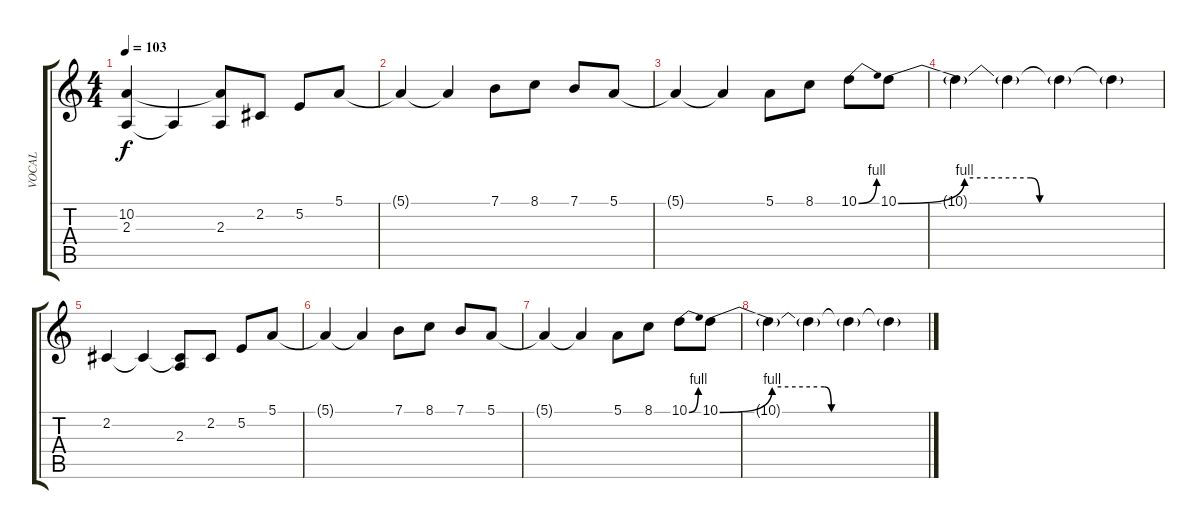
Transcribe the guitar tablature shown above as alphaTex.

\track ("VOCAL" "VOCAL") {instrument violin}
\staff {score tabs}
\tuning (E4 B3 G3 D3 A2 E2) {hide}
\ts (4 4)
\tempo 103
\clef g2
\ks c
(10.2 2.3).4{dy f} 2.3{t}.4 (10.2{t} 2.3).8 2.2.8 5.2.8 5.1.8 |
5.1{t}.4 5.1{t}.4 7.1.8 8.1.8 7.1.8 5.1.8 |
5.1{t}.4 5.1{t}.4 5.1.8 8.1.8 10.1{be (bend 0 0 60 4)}.8 10.1{be (custom 0 0 15 4 30 4 32 0 45 0 60 0)}.8 |
10.1{t}.4 10.1{t}.4 10.1{t}.4 10.1{t}.4 |
2.2.4 2.2{t}.4 (2.2{t} 2.3).8 2.2.8 5.2.8 5.1.8 |
5.1{t}.4 5.1{t}.4 7.1.8 8.1.8 7.1.8 5.1.8 |
5.1{t}.4 5.1{t}.4 5.1.8 8.1.8 10.1{be (bend 0 0 60 4)}.8 10.1{be (custom 0 0 15 4 30 4 32 0 45 0 60 0)}.8 |
10.1{t}.4 10.1{t}.4 10.1{t}.4 10.1{t}.4
